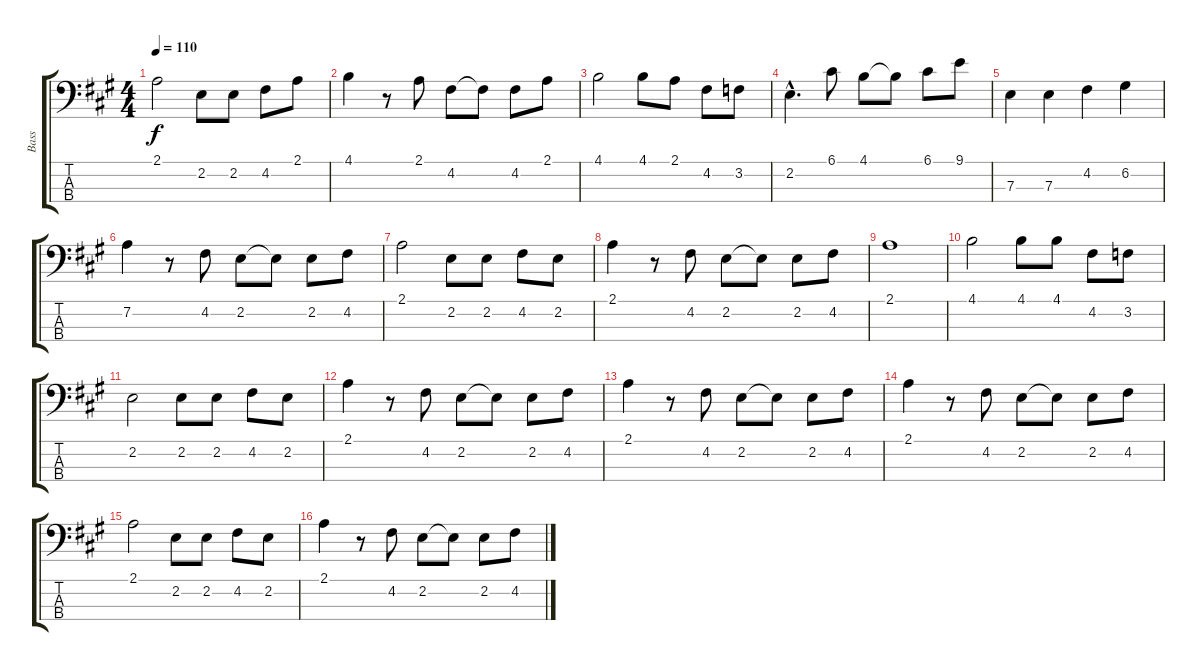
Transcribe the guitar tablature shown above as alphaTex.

\track ("Bass" "Bass") {instrument electricbassfinger}
\staff {score tabs}
\tuning (G2 D2 A1 E1) {hide}
\ts (4 4)
\tempo 110
\clef f4
\ks a
2.1.2{dy f} 2.2.8 2.2.8 4.2.8 2.1.8 |
4.1.4 r.8 2.1.8 4.2.8 4.2{t}.8 4.2.8 2.1.8 |
4.1.2 4.1.8 2.1.8 4.2.8 3.2.8 |
2.2{hac}.4{d} 6.1.8 4.1.8 4.1{t}.8 6.1.8 9.1.8 |
7.3.4 7.3.4 4.2.4 6.2.4 |
7.2.4 r.8 4.2.8 2.2.8 2.2{t}.8 2.2.8 4.2.8 |
2.1.2 2.2.8 2.2.8 4.2.8 2.2.8 |
2.1.4 r.8 4.2.8 2.2.8 2.2{t}.8 2.2.8 4.2.8 |
2.1.1 |
4.1.2 4.1.8 4.1.8 4.2.8 3.2.8 |
2.2.2 2.2.8 2.2.8 4.2.8 2.2.8 |
2.1.4 r.8 4.2.8 2.2.8 2.2{t}.8 2.2.8 4.2.8 |
2.1.4 r.8 4.2.8 2.2.8 2.2{t}.8 2.2.8 4.2.8 |
2.1.4 r.8 4.2.8 2.2.8 2.2{t}.8 2.2.8 4.2.8 |
2.1.2 2.2.8 2.2.8 4.2.8 2.2.8 |
2.1.4 r.8 4.2.8 2.2.8 2.2{t}.8 2.2.8 4.2.8
